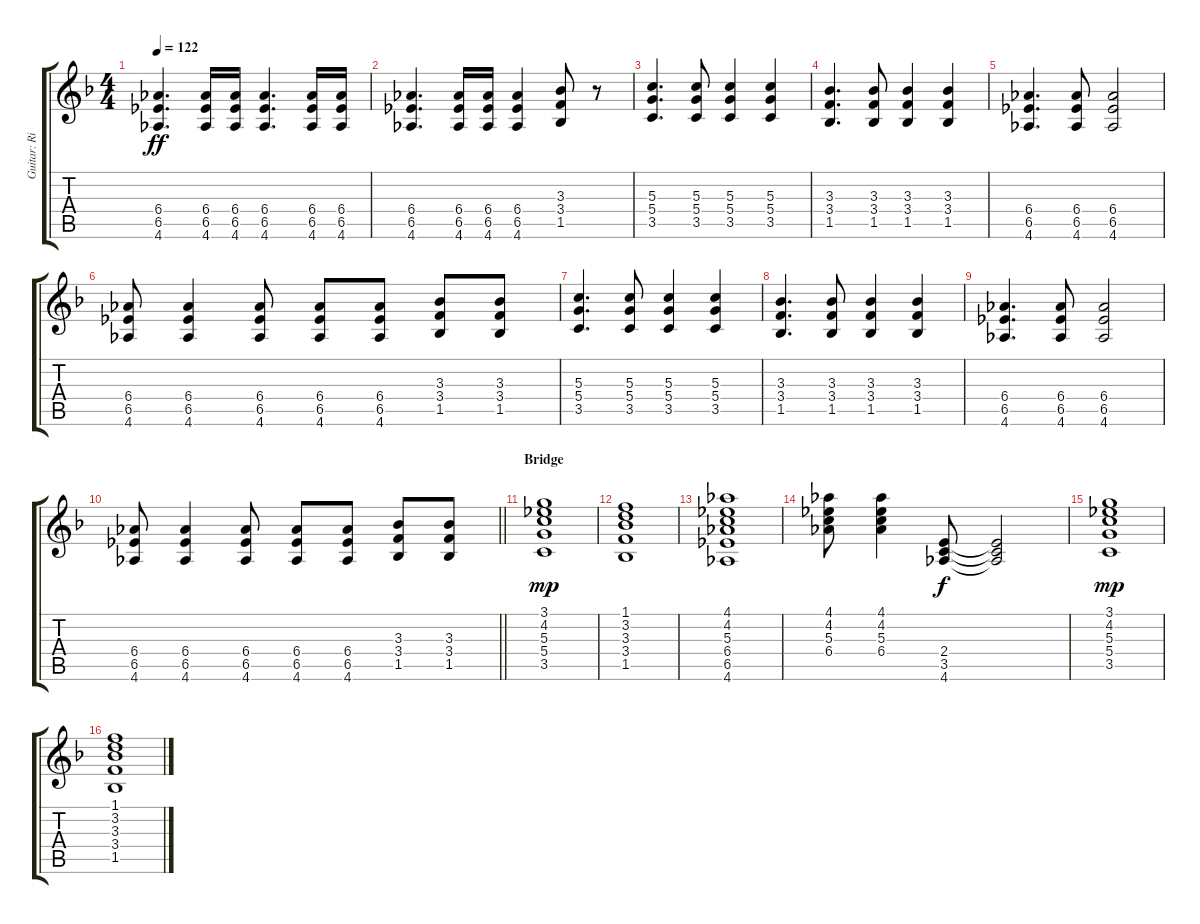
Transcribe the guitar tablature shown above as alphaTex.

\track ("Guitar: Rik" "Guitar: Ri") {instrument distortionguitar}
\staff {score tabs}
\tuning (E4 B3 G3 D3 A2 E2) {hide}
\ts (4 4)
\tempo 122
\clef g2
\ks f
(6.4 6.5 4.6).4{d dy ff} (6.4 6.5 4.6).16 (6.4 6.5 4.6).16 (6.4 6.5 4.6).4{d} (6.4 6.5 4.6).16 (6.4 6.5 4.6).16 |
(6.4 6.5 4.6).4{d} (6.4 6.5 4.6).16 (6.4 6.5 4.6).16 (6.4 6.5 4.6).4 (3.3 3.4 1.5).8 r.8 |
(5.3 5.4 3.5).4{d} (5.3 5.4 3.5).8 (5.3 5.4 3.5).4 (5.3 5.4 3.5).4 |
(3.3 3.4 1.5).4{d} (3.3 3.4 1.5).8 (3.3 3.4 1.5).4 (3.3 3.4 1.5).4 |
(6.4 6.5 4.6).4{d} (6.4 6.5 4.6).8 (6.4 6.5 4.6).2 |
(6.4 6.5 4.6).8 (6.4 6.5 4.6).4 (6.4 6.5 4.6).8 (6.4 6.5 4.6).8 (6.4 6.5 4.6).8 (3.3 3.4 1.5).8 (3.3 3.4 1.5).8 |
(5.3 5.4 3.5).4{d} (5.3 5.4 3.5).8 (5.3 5.4 3.5).4 (5.3 5.4 3.5).4 |
(3.3 3.4 1.5).4{d} (3.3 3.4 1.5).8 (3.3 3.4 1.5).4 (3.3 3.4 1.5).4 |
(6.4 6.5 4.6).4{d} (6.4 6.5 4.6).8 (6.4 6.5 4.6).2 |
\barLineRight lightlight
(6.4 6.5 4.6).8 (6.4 6.5 4.6).4 (6.4 6.5 4.6).8 (6.4 6.5 4.6).8 (6.4 6.5 4.6).8 (3.3 3.4 1.5).8 (3.3 3.4 1.5).8 |
\section ("" "Bridge")
(3.1 4.2 5.3 5.4 3.5).1{dy mp volume 13 balance 12 instrument distortionguitar} |
(1.1 3.2 3.3 3.4 1.5).1 |
(4.1 4.2 5.3 6.4 6.5 4.6).1 |
(4.1 4.2 5.3 6.4).8 (4.1 4.2 5.3 6.4).4 (2.4 3.5 4.6).8{dy f} (2.4{t} 3.5{t} 4.6{t}).2 |
(3.1 4.2 5.3 5.4 3.5).1{dy mp} |
(1.1 3.2 3.3 3.4 1.5).1
